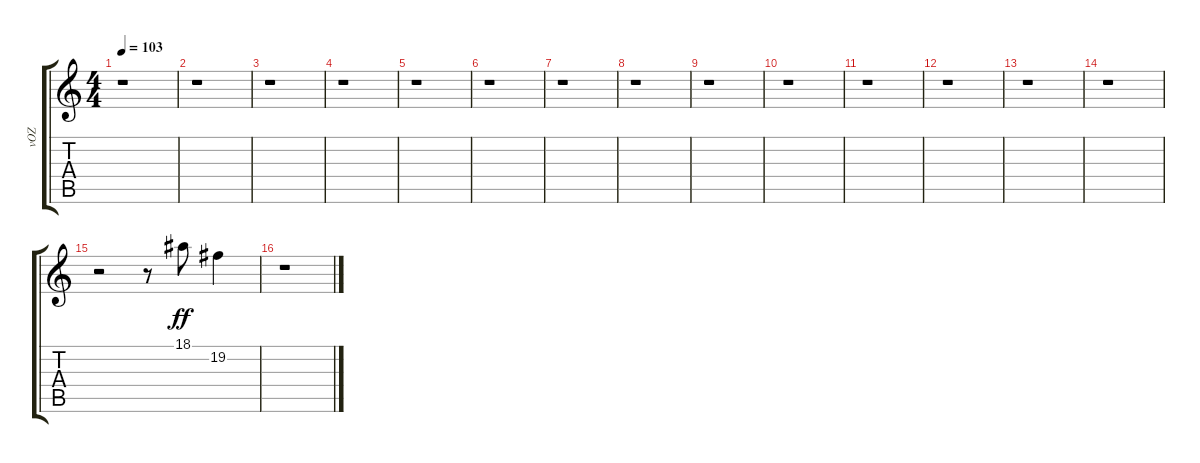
\track ("vOZ" "vOZ") {instrument lead6voice}
\staff {score tabs}
\tuning (E4 B3 G3 D3 A2 E2) {hide}
\ts (4 4)
\tempo 103
\clef g2
\ks c
r.1{dy ff} |
r.1 |
r.1 |
r.1 |
r.1 |
r.1 |
r.1 |
r.1 |
r.1 |
r.1 |
r.1 |
r.1 |
r.1 |
r.1 |
r.2 r.8 18.1.8 19.2.4 |
r.1
